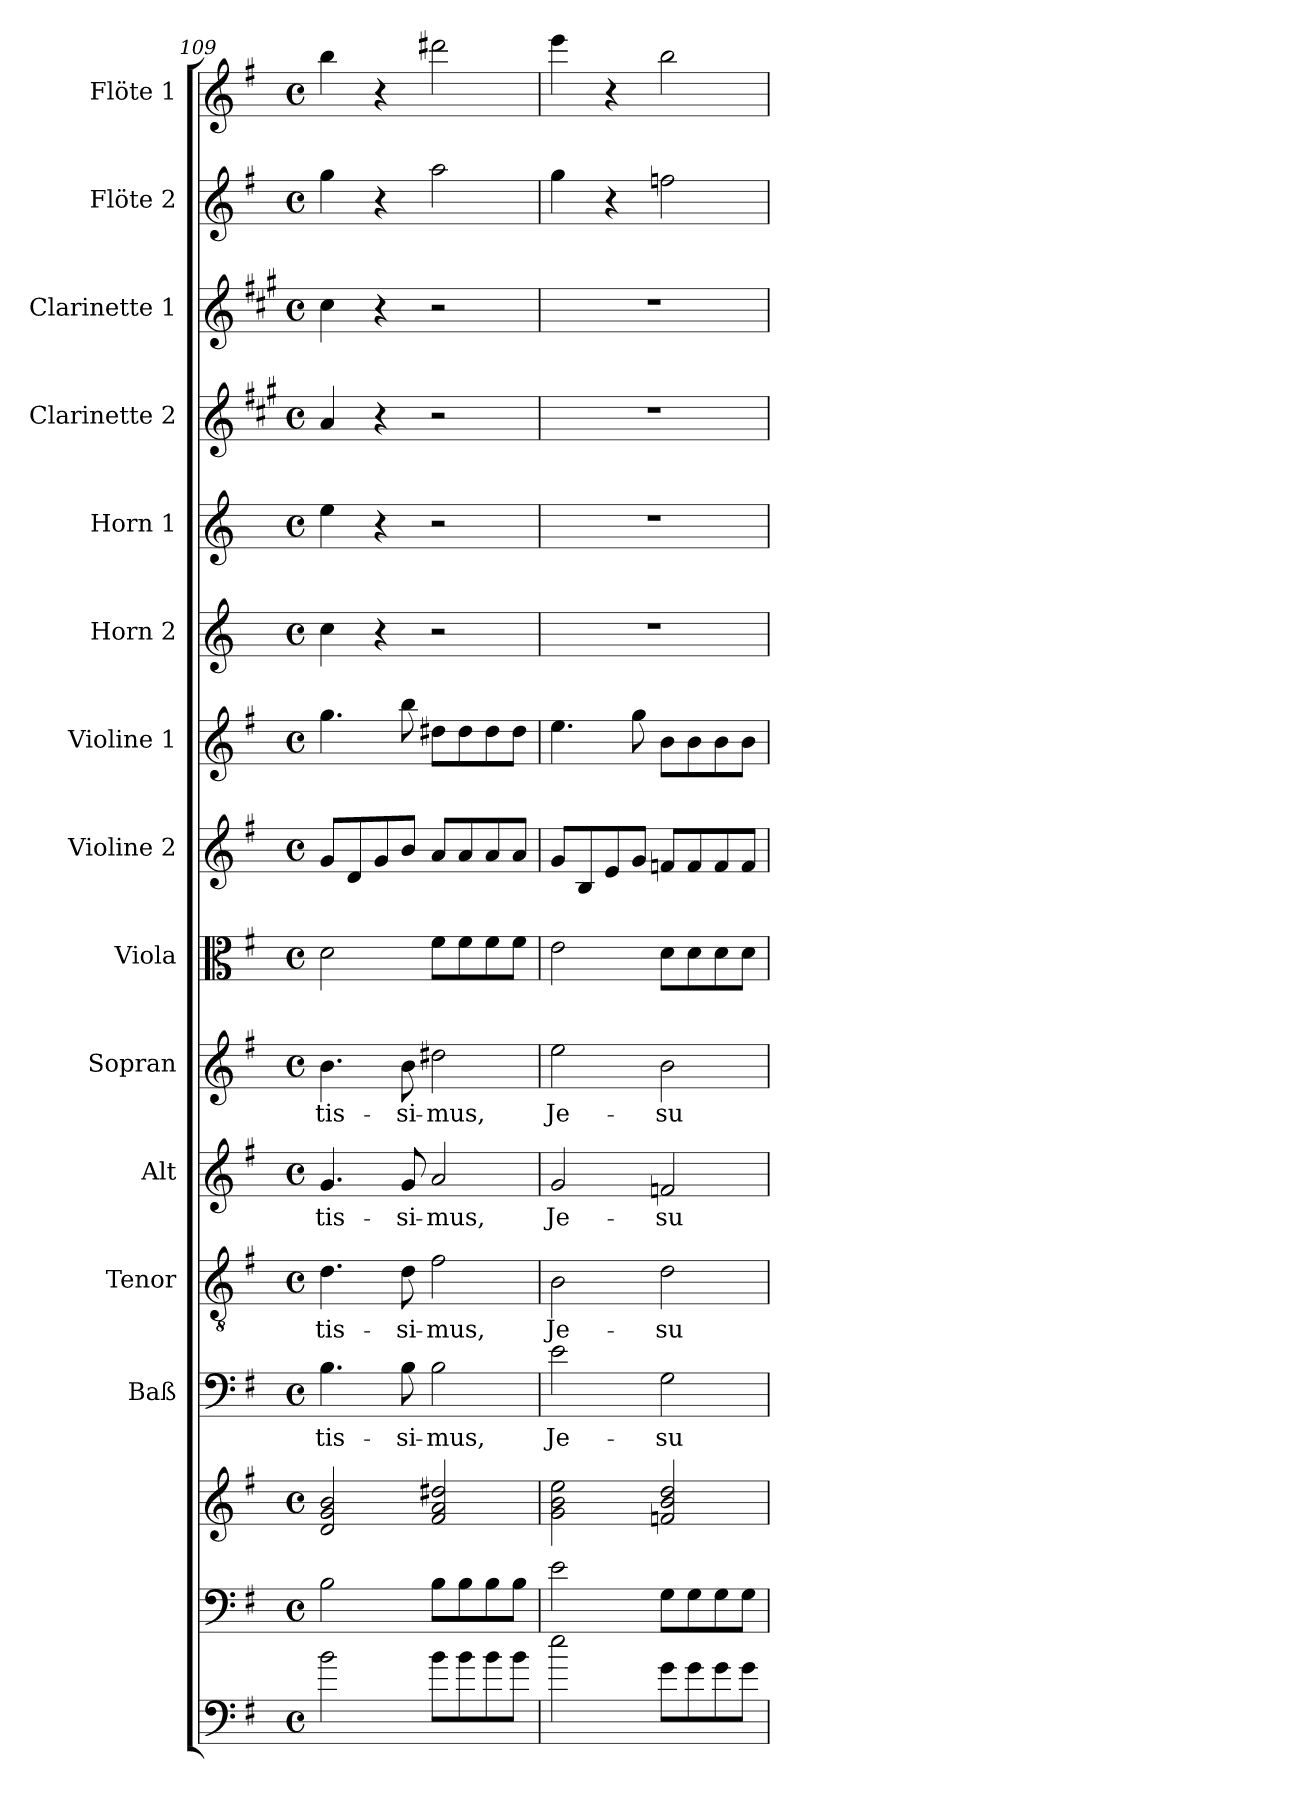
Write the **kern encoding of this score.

**kern	**kern	**kern	**kern	**text	**kern	**text	**kern	**text	**kern	**text	**kern	**kern	**kern	**kern	**kern	**kern	**kern	**kern	**kern
*part15	*part14	*part14	*part13	*part13	*part12	*part12	*part11	*part11	*part10	*part10	*part9	*part8	*part7	*part6	*part5	*part4	*part3	*part2	*part1
*staff16	*staff15	*staff14	*staff13	*staff13	*staff12	*staff12	*staff11	*staff11	*staff10	*staff10	*staff9	*staff8	*staff7	*staff6	*staff5	*staff4	*staff3	*staff2	*staff1
*	*	*	*I"Baß	*	*I"Tenor	*	*I"Alt	*	*I"Sopran	*	*I"Viola	*I"Violine 2	*I"Violine 1	*I"Horn 2	*I"Horn 1	*I"Clarinette 2	*I"Clarinette 1	*I"Flöte 2	*I"Flöte 1
*	*	*	*I'Baß	*	*I'Ten	*	*I'Alt	*	*I'Sop	*	*I'Vla.	*I'Vln. 2	*I'Vln. 1	*I'Hrn. 2	*I'Hrn. 1	*I'Cl. 2	*I'Cl. 1	*I'Fl. 2	*I'Fl. 1
*clefF4	*clefF4	*clefG2	*clefF4	*	*clefGv2	*	*clefG2	*	*clefG2	*	*clefC3	*clefG2	*clefG2	*clefG2	*clefG2	*clefG2	*clefG2	*clefG2	*clefG2
*ITrd7c12	*	*	*	*	*	*	*	*	*	*	*	*	*	*ITrd3c5	*ITrd3c5	*ITrd1c2	*ITrd1c2	*	*
*k[f#]	*k[f#]	*k[f#]	*k[f#]	*	*k[f#]	*	*k[f#]	*	*k[f#]	*	*k[f#]	*k[f#]	*k[f#]	*k[f#]	*k[f#]	*k[f#]	*k[f#]	*k[f#]	*k[f#]
*G:	*G:	*G:	*G:	*	*G:	*	*G:	*	*G:	*	*G:	*G:	*G:	*G:	*G:	*G:	*G:	*G:	*G:
*M4/4	*M4/4	*M4/4	*M4/4	*	*M4/4	*	*M4/4	*	*M4/4	*	*M4/4	*M4/4	*M4/4	*M4/4	*M4/4	*M4/4	*M4/4	*M4/4	*M4/4
*met(c)	*met(c)	*met(c)	*met(c)	*	*met(c)	*	*met(c)	*	*met(c)	*	*met(c)	*met(c)	*met(c)	*met(c)	*met(c)	*met(c)	*met(c)	*met(c)	*met(c)
=109	=109	=109	=109	=109	=109	=109	=109	=109	=109	=109	=109	=109	=109	=109	=109	=109	=109	=109	=109
!	!	!	!	!LO:LY:b	!	!LO:LY:b	!	!LO:LY:b	!	!LO:LY:b	!	!	!	!	!	!	!	!	!
2B\	2B\	2d/ 2g/ 2b/	4.B\	-tis-	4.d\	-tis-	4.g/	-tis-	4.b\	-tis-	2d\	8g/L	4.gg\	4g\	4b\	4g/	4b\	4gg\	4bb\
.	.	.	.	.	.	.	.	.	.	.	.	8d/	.	.	.	.	.	.	.
.	.	.	.	.	.	.	.	.	.	.	.	8g/	.	4r	4r	4r	4r	4r	4r
!	!	!	!	!LO:LY:b	!	!LO:LY:b	!	!LO:LY:b	!	!LO:LY:b	!	!	!	!	!	!	!	!	!
.	.	.	8B\	-si-	8d\	-si-	8g/	-si-	8b\	-si-	.	8b/J	8bb\	.	.	.	.	.	.
!	!	!	!	!LO:LY:b	!	!LO:LY:b	!	!LO:LY:b	!	!LO:LY:b	!	!	!	!	!	!	!	!	!
8B\L	8B\L	2f#/ 2a/ 2dd#X/	2B\	-mus,	2f#\	-mus,	2a/	-mus,	2dd#X\	-mus,	8f#\L	8a/L	8dd#X\L	2r	2r	2r	2r	2aa\	2ddd#X\
8B\	8B\	.	.	.	.	.	.	.	.	.	8f#\	8a/	8dd#\	.	.	.	.	.	.
8B\	8B\	.	.	.	.	.	.	.	.	.	8f#\	8a/	8dd#\	.	.	.	.	.	.
8B\J	8B\J	.	.	.	.	.	.	.	.	.	8f#\J	8a/J	8dd#\J	.	.	.	.	.	.
=110	=110	=110	=110	=110	=110	=110	=110	=110	=110	=110	=110	=110	=110	=110	=110	=110	=110	=110	=110
!	!	!	!	!LO:LY:b	!	!LO:LY:b	!	!LO:LY:b	!	!LO:LY:b	!	!	!	!	!	!	!	!	!
2e\	2e\	2g\ 2b\ 2ee\	2e\	Je-	2B\	Je-	2g/	Je-	2ee\	Je-	2e\	8g/L	4.ee\	1r	1r	1r	1r	4gg\	4eee\
.	.	.	.	.	.	.	.	.	.	.	.	8B/	.	.	.	.	.	.	.
.	.	.	.	.	.	.	.	.	.	.	.	8e/	.	.	.	.	.	4r	4r
.	.	.	.	.	.	.	.	.	.	.	.	8g/J	8gg\	.	.	.	.	.	.
!	!	!	!	!LO:LY:b	!	!LO:LY:b	!	!LO:LY:b	!	!LO:LY:b	!	!	!	!	!	!	!	!	!
8G\L	8G\L	2fn/ 2b/ 2dd/	2G\	-su	2d\	-su	2fn/	-su	2b\	-su	8d\L	8fn/L	8b\L	.	.	.	.	2ffn\	2bb\
8G\	8G\	.	.	.	.	.	.	.	.	.	8d\	8f/	8b\	.	.	.	.	.	.
8G\	8G\	.	.	.	.	.	.	.	.	.	8d\	8f/	8b\	.	.	.	.	.	.
8G\J	8G\J	.	.	.	.	.	.	.	.	.	8d\J	8f/J	8b\J	.	.	.	.	.	.
=	=	=	=	=	=	=	=	=	=	=	=	=	=	=	=	=	=	=	=
*-	*-	*-	*-	*-	*-	*-	*-	*-	*-	*-	*-	*-	*-	*-	*-	*-	*-	*-	*-
